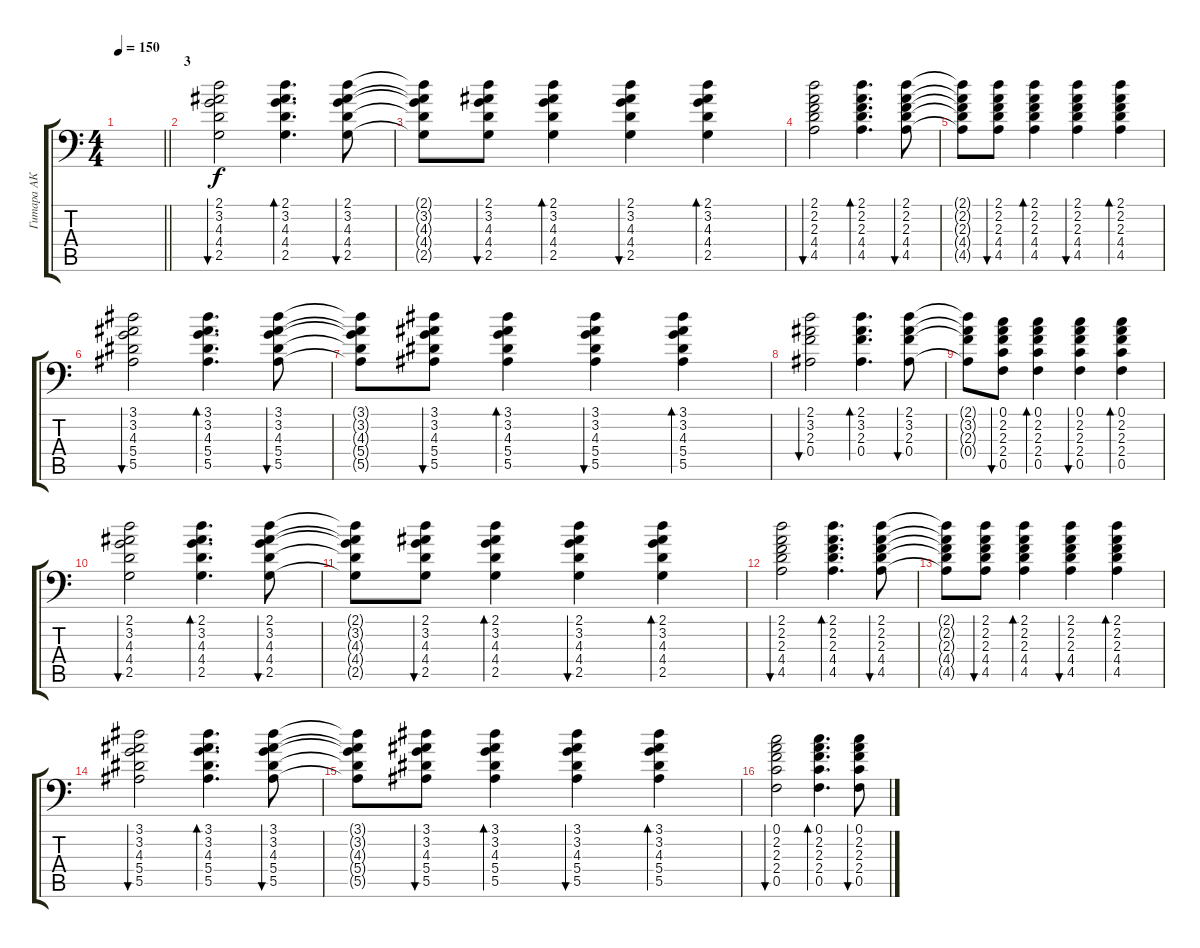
\track ("Гитара АК П" "Гитара АК ") {instrument acousticguitarsteel}
\staff {score tabs}
\tuning (C4 G3 Eb3 Bb2 F2 Bb1) {hide}
\ts (4 4)
\tempo 150
\clef f4
\barLineRight lightlight
\ks c
|
\section ("" "3")
(2.1 3.2 4.3 4.4 2.5).2{bu 60} (2.1 3.2 4.3 4.4 2.5).4{d bd 60} (2.1 3.2 4.3 4.4 2.5).8{bu 60} |
(2.1{t} 3.2{t} 4.3{t} 4.4{t} 2.5{t}).8 (2.1 3.2 4.3 4.4 2.5).8{bu 60} (2.1 3.2 4.3 4.4 2.5).4{bd 60} (2.1 3.2 4.3 4.4 2.5).4{bu 60} (2.1 3.2 4.3 4.4 2.5).4{bd 60} |
(2.1 2.2 2.3 4.4 4.5).2{bu 60} (2.1 2.2 2.3 4.4 4.5).4{d bd 60} (2.1 2.2 2.3 4.4 4.5).8{bu 60} |
(2.1{t} 2.2{t} 2.3{t} 4.4{t} 4.5{t}).8 (2.1 2.2 2.3 4.4 4.5).8{bu 60} (2.1 2.2 2.3 4.4 4.5).4{bd 60} (2.1 2.2 2.3 4.4 4.5).4{bu 60} (2.1 2.2 2.3 4.4 4.5).4{bd 60} |
(3.1 3.2 4.3 5.4 5.5).2{bu 60} (3.1 3.2 4.3 5.4 5.5).4{d bd 60} (3.1 3.2 4.3 5.4 5.5).8{bu 60} |
(3.1{t} 3.2{t} 4.3{t} 5.4{t} 5.5{t}).8 (3.1 3.2 4.3 5.4 5.5).8{bu 60} (3.1 3.2 4.3 5.4 5.5).4{bd 60} (3.1 3.2 4.3 5.4 5.5).4{bu 60} (3.1 3.2 4.3 5.4 5.5).4{bd 60} |
(2.1 3.2 2.3 0.4).2{bu 60} (2.1 3.2 2.3 0.4).4{d bd 60} (2.1 3.2 2.3 0.4).8{bu 60} |
(2.1{t} 3.2{t} 2.3{t} 0.4{t}).8 (0.1 2.2 2.3 2.4 0.5).8{bu 60} (0.1 2.2 2.3 2.4 0.5).4{bd 60} (0.1 2.2 2.3 2.4 0.5).4{bu 60} (0.1 2.2 2.3 2.4 0.5).4{bd 60} |
(2.1 3.2 4.3 4.4 2.5).2{bu 60} (2.1 3.2 4.3 4.4 2.5).4{d bd 60} (2.1 3.2 4.3 4.4 2.5).8{bu 60} |
(2.1{t} 3.2{t} 4.3{t} 4.4{t} 2.5{t}).8 (2.1 3.2 4.3 4.4 2.5).8{bu 60} (2.1 3.2 4.3 4.4 2.5).4{bd 60} (2.1 3.2 4.3 4.4 2.5).4{bu 60} (2.1 3.2 4.3 4.4 2.5).4{bd 60} |
(2.1 2.2 2.3 4.4 4.5).2{bu 60} (2.1 2.2 2.3 4.4 4.5).4{d bd 60} (2.1 2.2 2.3 4.4 4.5).8{bu 60} |
(2.1{t} 2.2{t} 2.3{t} 4.4{t} 4.5{t}).8 (2.1 2.2 2.3 4.4 4.5).8{bu 60} (2.1 2.2 2.3 4.4 4.5).4{bd 60} (2.1 2.2 2.3 4.4 4.5).4{bu 60} (2.1 2.2 2.3 4.4 4.5).4{bd 60} |
(3.1 3.2 4.3 5.4 5.5).2{bu 60} (3.1 3.2 4.3 5.4 5.5).4{d bd 60} (3.1 3.2 4.3 5.4 5.5).8{bu 60} |
(3.1{t} 3.2{t} 4.3{t} 5.4{t} 5.5{t}).8 (3.1 3.2 4.3 5.4 5.5).8{bu 60} (3.1 3.2 4.3 5.4 5.5).4{bd 60} (3.1 3.2 4.3 5.4 5.5).4{bu 60} (3.1 3.2 4.3 5.4 5.5).4{bd 60} |
(0.1 2.2 2.3 2.4 0.5).2{bu 60} (0.1 2.2 2.3 2.4 0.5).4{d bd 60} (0.1 2.2 2.3 2.4 0.5).8{bu 60}
